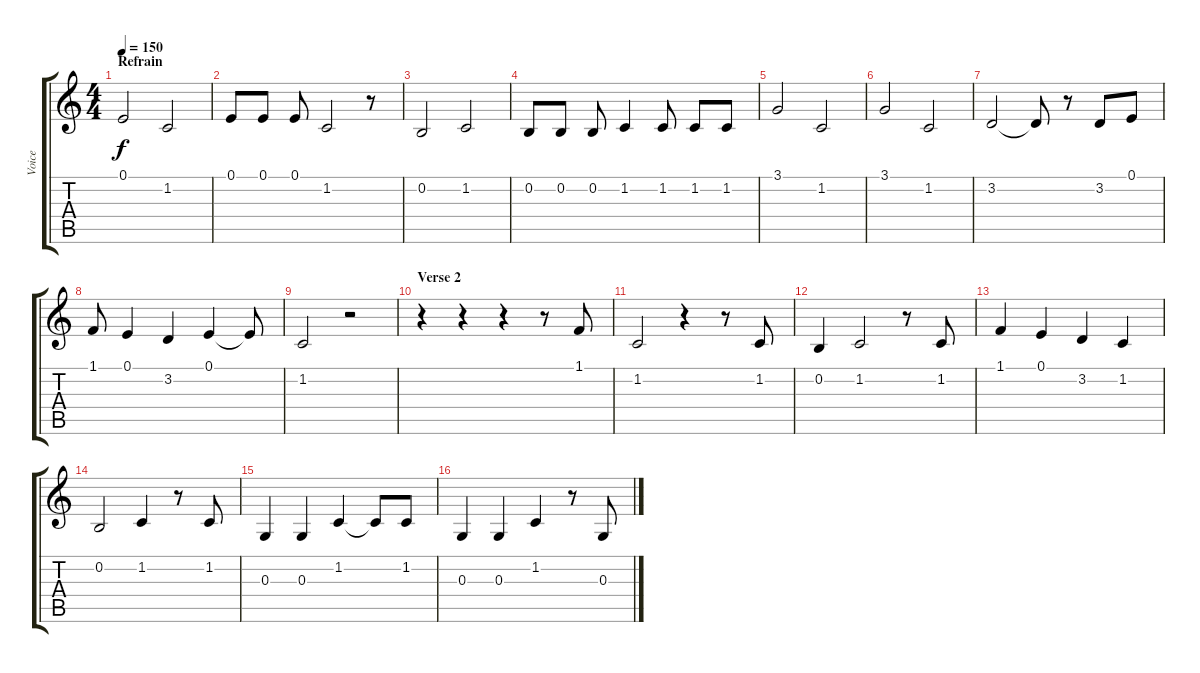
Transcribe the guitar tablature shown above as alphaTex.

\track ("Voice" "Voice") {instrument tenorsax}
\staff {score tabs}
\tuning (E4 B3 G3 D3 A2 E2) {hide}
\ts (4 4)
\section ("" "Refrain")
\tempo 150
\clef g2
\ks c
0.1.2{dy f} 1.2.2 |
0.1.8 0.1.8 0.1.8 1.2.2 r.8 |
0.2.2 1.2.2 |
0.2.8 0.2.8 0.2.8 1.2.4 1.2.8 1.2.8 1.2.8 |
3.1.2 1.2.2 |
3.1.2 1.2.2 |
3.2.2 3.2{t}.8 r.8 3.2.8 0.1.8 |
1.1.8 0.1.4 3.2.4 0.1.4 0.1{t}.8 |
1.2.2 r.2 |
\section ("" "Verse 2")
r.4 r.4 r.4 r.8 1.1.8 |
1.2.2 r.4 r.8 1.2.8 |
0.2.4 1.2.2 r.8 1.2.8 |
1.1.4 0.1.4 3.2.4 1.2.4 |
0.2.2 1.2.4 r.8 1.2.8 |
0.3.4 0.3.4 1.2.4 1.2{t}.8 1.2.8 |
0.3.4 0.3.4 1.2.4 r.8 0.3.8
